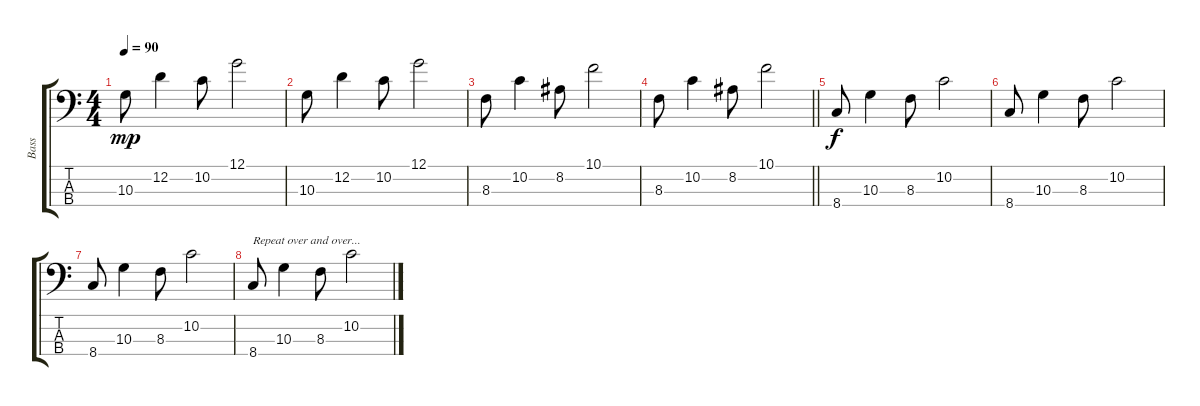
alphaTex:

\track ("Bass" "Bass") {instrument electricbassfinger}
\staff {score tabs}
\tuning (G2 D2 A1 E1) {hide}
\ts (4 4)
\tempo 90
\clef f4
\ks c
10.3.8{dy mp} 12.2.4 10.2.8 12.1.2 |
10.3.8 12.2.4 10.2.8 12.1.2 |
8.3.8 10.2.4 8.2.8 10.1.2 |
\barLineRight lightlight
8.3.8 10.2.4 8.2.8 10.1.2 |
8.4.8{dy f} 10.3.4 8.3.8 10.2.2 |
8.4.8 10.3.4 8.3.8 10.2.2 |
8.4.8 10.3.4 8.3.8 10.2.2 |
8.4.8{txt "Repeat over and over..."} 10.3.4 8.3.8 10.2.2
